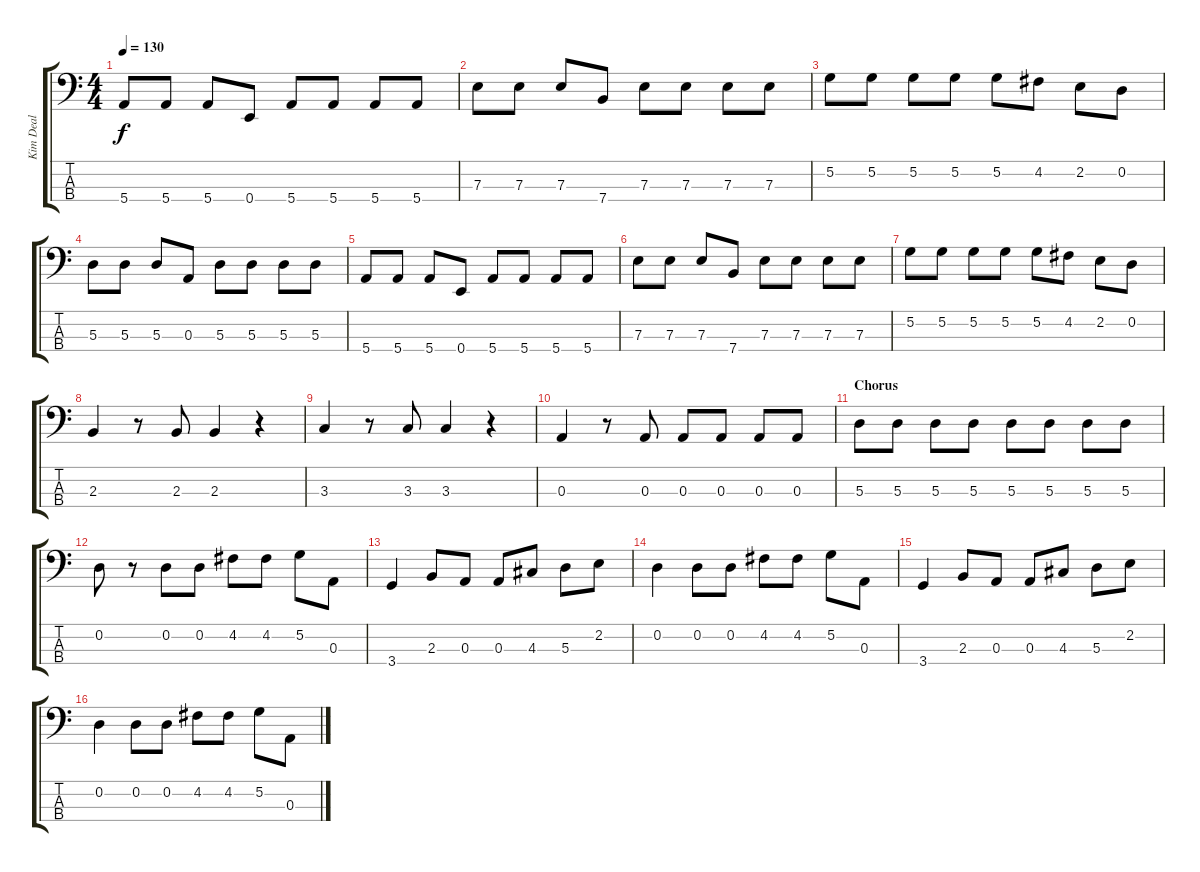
\track ("Kim Deal" "Kim Deal") {instrument electricbasspick}
\staff {score tabs}
\tuning (G2 D2 A1 E1) {hide}
\ts (4 4)
\tempo 130
\clef f4
\ks c
5.4.8{dy f} 5.4.8 5.4.8 0.4.8 5.4.8 5.4.8 5.4.8 5.4.8 |
7.3.8 7.3.8 7.3.8 7.4.8 7.3.8 7.3.8 7.3.8 7.3.8 |
5.2.8 5.2.8 5.2.8 5.2.8 5.2.8 4.2.8 2.2.8 0.2.8 |
5.3.8 5.3.8 5.3.8 0.3.8 5.3.8 5.3.8 5.3.8 5.3.8 |
5.4.8 5.4.8 5.4.8 0.4.8 5.4.8 5.4.8 5.4.8 5.4.8 |
7.3.8 7.3.8 7.3.8 7.4.8 7.3.8 7.3.8 7.3.8 7.3.8 |
5.2.8 5.2.8 5.2.8 5.2.8 5.2.8 4.2.8 2.2.8 0.2.8 |
\section ("" "")
2.3.4 r.8 2.3.8 2.3.4 r.4 |
3.3.4 r.8 3.3.8 3.3.4 r.4 |
0.3.4 r.8 0.3.8 0.3.8 0.3.8 0.3.8 0.3.8 |
\section ("" "Chorus")
5.3.8 5.3.8 5.3.8 5.3.8 5.3.8 5.3.8 5.3.8 5.3.8 |
0.2.8 r.8 0.2.8 0.2.8 4.2.8 4.2.8 5.2.8 0.3.8 |
3.4.4 2.3.8 0.3.8 0.3.8 4.3.8 5.3.8 2.2.8 |
0.2.4 0.2.8 0.2.8 4.2.8 4.2.8 5.2.8 0.3.8 |
3.4.4 2.3.8 0.3.8 0.3.8 4.3.8 5.3.8 2.2.8 |
0.2.4 0.2.8 0.2.8 4.2.8 4.2.8 5.2.8 0.3.8
